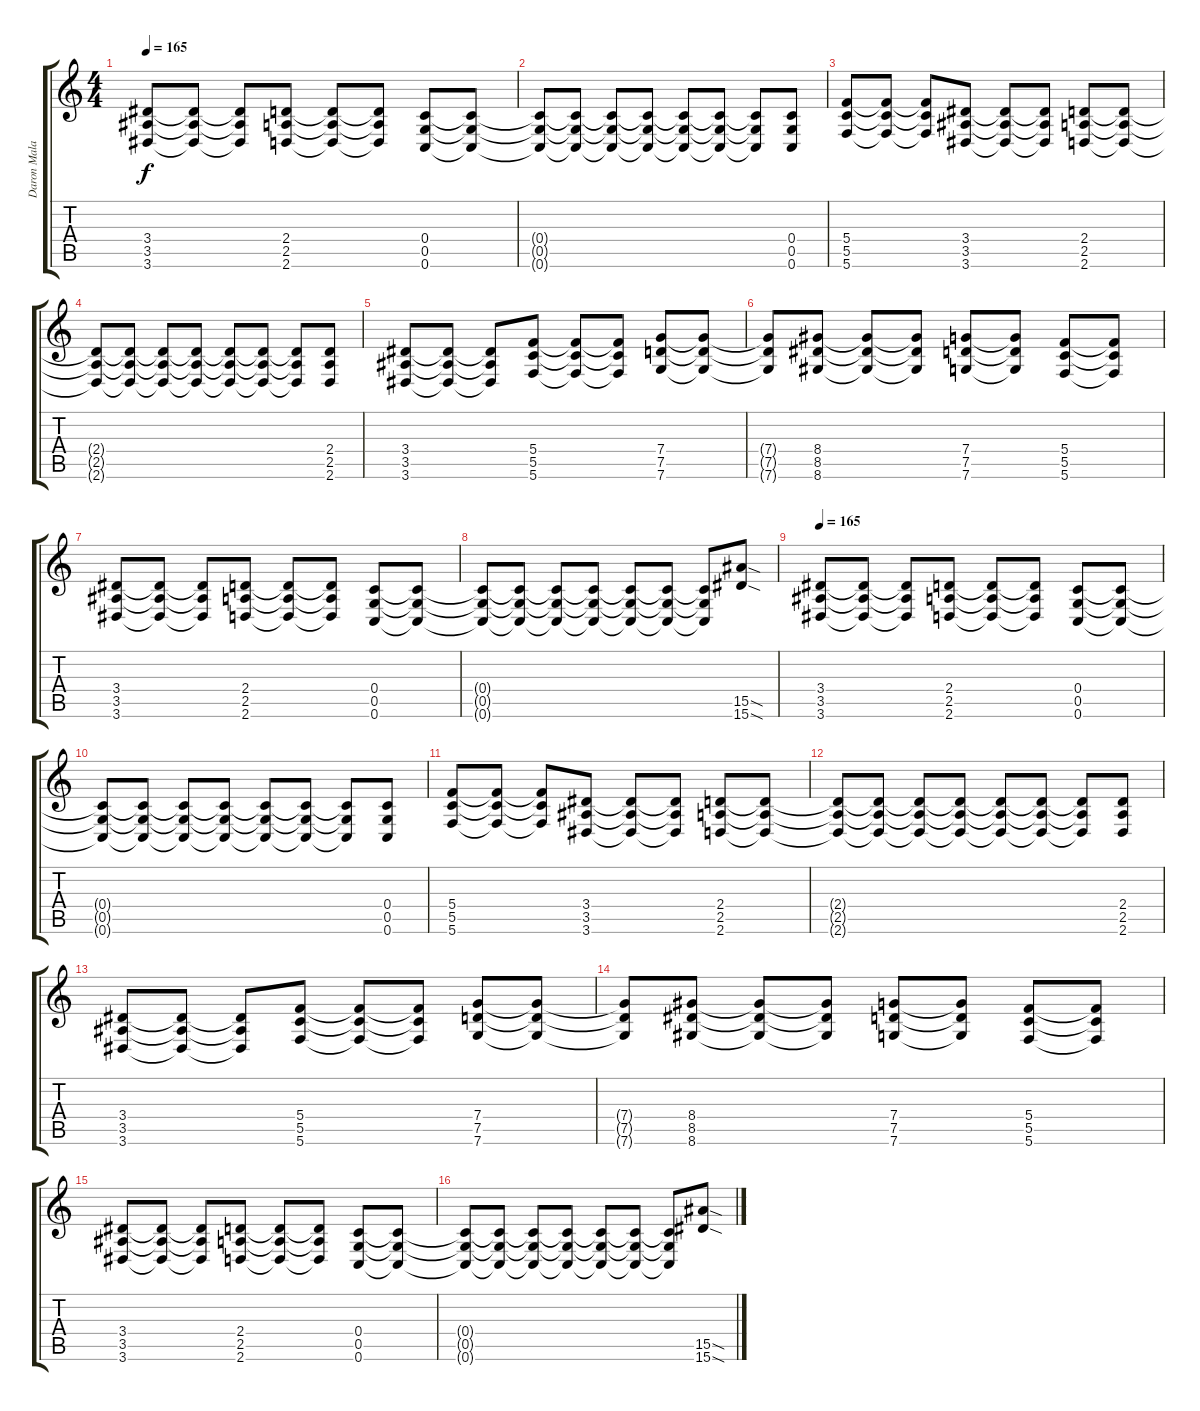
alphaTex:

\track ("Daron Malakian - Distortion" "Daron Mala") {instrument distortionguitar}
\staff {score tabs}
\tuning (D4 A3 F3 C3 G2 C2) {hide}
\ts (4 4)
\tempo 165
\clef g2
\ks c
(3.4 3.5 3.6).8{dy f} (3.4{t} 3.5{t} 3.6{t}).8 (3.4{t} 3.5{t} 3.6{t}).8 (2.4 2.5 2.6).8 (2.4{t} 2.5{t} 2.6{t}).8 (2.4{t} 2.5{t} 2.6{t}).8 (0.4 0.5 0.6).8 (0.4{t} 0.5{t} 0.6{t}).8 |
(0.4{t} 0.5{t} 0.6{t}).8 (0.4{t} 0.5{t} 0.6{t}).8 (0.4{t} 0.5{t} 0.6{t}).8 (0.4{t} 0.5{t} 0.6{t}).8 (0.4{t} 0.5{t} 0.6{t}).8 (0.4{t} 0.5{t} 0.6{t}).8 (0.4{t} 0.5{t} 0.6{t}).8 (0.4 0.5 0.6).8 |
(5.4 5.5 5.6).8 (5.4{t} 5.5{t} 5.6{t}).8 (5.4{t} 5.5{t} 5.6{t}).8 (3.4 3.5 3.6).8 (3.4{t} 3.5{t} 3.6{t}).8 (3.4{t} 3.5{t} 3.6{t}).8 (2.4 2.5 2.6).8 (2.4{t} 2.5{t} 2.6{t}).8 |
(2.4{t} 2.5{t} 2.6{t}).8 (2.4{t} 2.5{t} 2.6{t}).8 (2.4{t} 2.5{t} 2.6{t}).8 (2.4{t} 2.5{t} 2.6{t}).8 (2.4{t} 2.5{t} 2.6{t}).8 (2.4{t} 2.5{t} 2.6{t}).8 (2.4{t} 2.5{t} 2.6{t}).8 (2.4 2.5 2.6).8 |
(3.4 3.5 3.6).8 (3.4{t} 3.5{t} 3.6{t}).8 (3.4{t} 3.5{t} 3.6{t}).8 (5.4 5.5 5.6).8 (5.4{t} 5.5{t} 5.6{t}).8 (5.4{t} 5.5{t} 5.6{t}).8 (7.4 7.5 7.6).8 (7.4{t} 7.5{t} 7.6{t}).8 |
(7.4{t} 7.5{t} 7.6{t}).8 (8.4 8.5 8.6).8 (8.4{t} 8.5{t} 8.6{t}).8 (8.4{t} 8.5{t} 8.6{t}).8 (7.4 7.5 7.6).8 (7.4{t} 7.5{t} 7.6{t}).8 (5.4 5.5 5.6).8 (5.4{t} 5.5{t} 5.6{t}).8 |
(3.4 3.5 3.6).8 (3.4{t} 3.5{t} 3.6{t}).8 (3.4{t} 3.5{t} 3.6{t}).8 (2.4 2.5 2.6).8 (2.4{t} 2.5{t} 2.6{t}).8 (2.4{t} 2.5{t} 2.6{t}).8 (0.4 0.5 0.6).8 (0.4{t} 0.5{t} 0.6{t}).8 |
(0.4{t} 0.5{t} 0.6{t}).8 (0.4{t} 0.5{t} 0.6{t}).8 (0.4{t} 0.5{t} 0.6{t}).8 (0.4{t} 0.5{t} 0.6{t}).8 (0.4{t} 0.5{t} 0.6{t}).8 (0.4{t} 0.5{t} 0.6{t}).8 (0.4{t} 0.5{t} 0.6{t}).8 (15.5{sod} 15.6{sod}).8 |
\tempo 165
(3.4 3.5 3.6).8 (3.4{t} 3.5{t} 3.6{t}).8 (3.4{t} 3.5{t} 3.6{t}).8 (2.4 2.5 2.6).8 (2.4{t} 2.5{t} 2.6{t}).8 (2.4{t} 2.5{t} 2.6{t}).8 (0.4 0.5 0.6).8 (0.4{t} 0.5{t} 0.6{t}).8 |
(0.4{t} 0.5{t} 0.6{t}).8 (0.4{t} 0.5{t} 0.6{t}).8 (0.4{t} 0.5{t} 0.6{t}).8 (0.4{t} 0.5{t} 0.6{t}).8 (0.4{t} 0.5{t} 0.6{t}).8 (0.4{t} 0.5{t} 0.6{t}).8 (0.4{t} 0.5{t} 0.6{t}).8 (0.4 0.5 0.6).8 |
(5.4 5.5 5.6).8 (5.4{t} 5.5{t} 5.6{t}).8 (5.4{t} 5.5{t} 5.6{t}).8 (3.4 3.5 3.6).8 (3.4{t} 3.5{t} 3.6{t}).8 (3.4{t} 3.5{t} 3.6{t}).8 (2.4 2.5 2.6).8 (2.4{t} 2.5{t} 2.6{t}).8 |
(2.4{t} 2.5{t} 2.6{t}).8 (2.4{t} 2.5{t} 2.6{t}).8 (2.4{t} 2.5{t} 2.6{t}).8 (2.4{t} 2.5{t} 2.6{t}).8 (2.4{t} 2.5{t} 2.6{t}).8 (2.4{t} 2.5{t} 2.6{t}).8 (2.4{t} 2.5{t} 2.6{t}).8 (2.4 2.5 2.6).8 |
(3.4 3.5 3.6).8 (3.4{t} 3.5{t} 3.6{t}).8 (3.4{t} 3.5{t} 3.6{t}).8 (5.4 5.5 5.6).8 (5.4{t} 5.5{t} 5.6{t}).8 (5.4{t} 5.5{t} 5.6{t}).8 (7.4 7.5 7.6).8 (7.4{t} 7.5{t} 7.6{t}).8 |
(7.4{t} 7.5{t} 7.6{t}).8 (8.4 8.5 8.6).8 (8.4{t} 8.5{t} 8.6{t}).8 (8.4{t} 8.5{t} 8.6{t}).8 (7.4 7.5 7.6).8 (7.4{t} 7.5{t} 7.6{t}).8 (5.4 5.5 5.6).8 (5.4{t} 5.5{t} 5.6{t}).8 |
(3.4 3.5 3.6).8 (3.4{t} 3.5{t} 3.6{t}).8 (3.4{t} 3.5{t} 3.6{t}).8 (2.4 2.5 2.6).8 (2.4{t} 2.5{t} 2.6{t}).8 (2.4{t} 2.5{t} 2.6{t}).8 (0.4 0.5 0.6).8 (0.4{t} 0.5{t} 0.6{t}).8 |
(0.4{t} 0.5{t} 0.6{t}).8 (0.4{t} 0.5{t} 0.6{t}).8 (0.4{t} 0.5{t} 0.6{t}).8 (0.4{t} 0.5{t} 0.6{t}).8 (0.4{t} 0.5{t} 0.6{t}).8 (0.4{t} 0.5{t} 0.6{t}).8 (0.4{t} 0.5{t} 0.6{t}).8 (15.5{sod} 15.6{sod}).8
